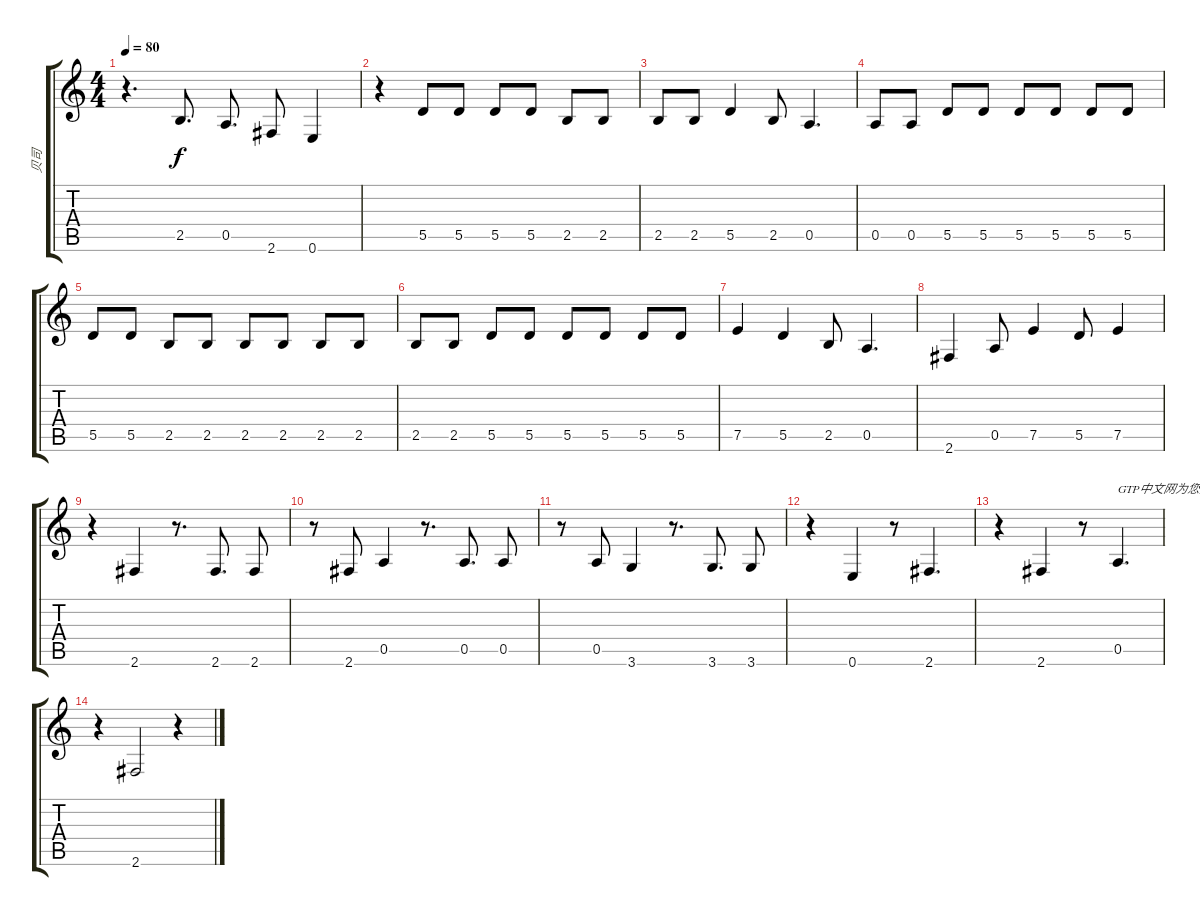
\track ("贝司" "贝司") {instrument electricbassfinger}
\staff {score tabs}
\tuning (E4 B3 G3 D3 A2 E2) {hide}
\ts (4 4)
\tempo 80
\clef g2
\ks c
r.4{d dy f} 2.5.8{d} 0.5.8{d} 2.6.8 0.6.4 |
r.4 5.5.8 5.5.8 5.5.8 5.5.8 2.5.8 2.5.8 |
2.5.8 2.5.8 5.5.4 2.5.8 0.5.4{d} |
0.5.8 0.5.8 5.5.8 5.5.8 5.5.8 5.5.8 5.5.8 5.5.8 |
5.5.8 5.5.8 2.5.8 2.5.8 2.5.8 2.5.8 2.5.8 2.5.8 |
2.5.8 2.5.8 5.5.8 5.5.8 5.5.8 5.5.8 5.5.8 5.5.8 |
7.5.4 5.5.4 2.5.8 0.5.4{d} |
2.6.4 0.5.8 7.5.4 5.5.8 7.5.4 |
r.4 2.6.4 r.8{d} 2.6.8{d} 2.6.8 |
r.8 2.6.8 0.5.4 r.8{d} 0.5.8{d} 0.5.8 |
r.8 0.5.8 3.6.4 r.8{d} 3.6.8{d} 3.6.8 |
r.4 0.6.4 r.8 2.6.4{d} |
r.4 2.6.4 r.8 0.5.4{d txt "GTP中文网为您提供优秀的谱子"} |
r.4 2.6.2 r.4
